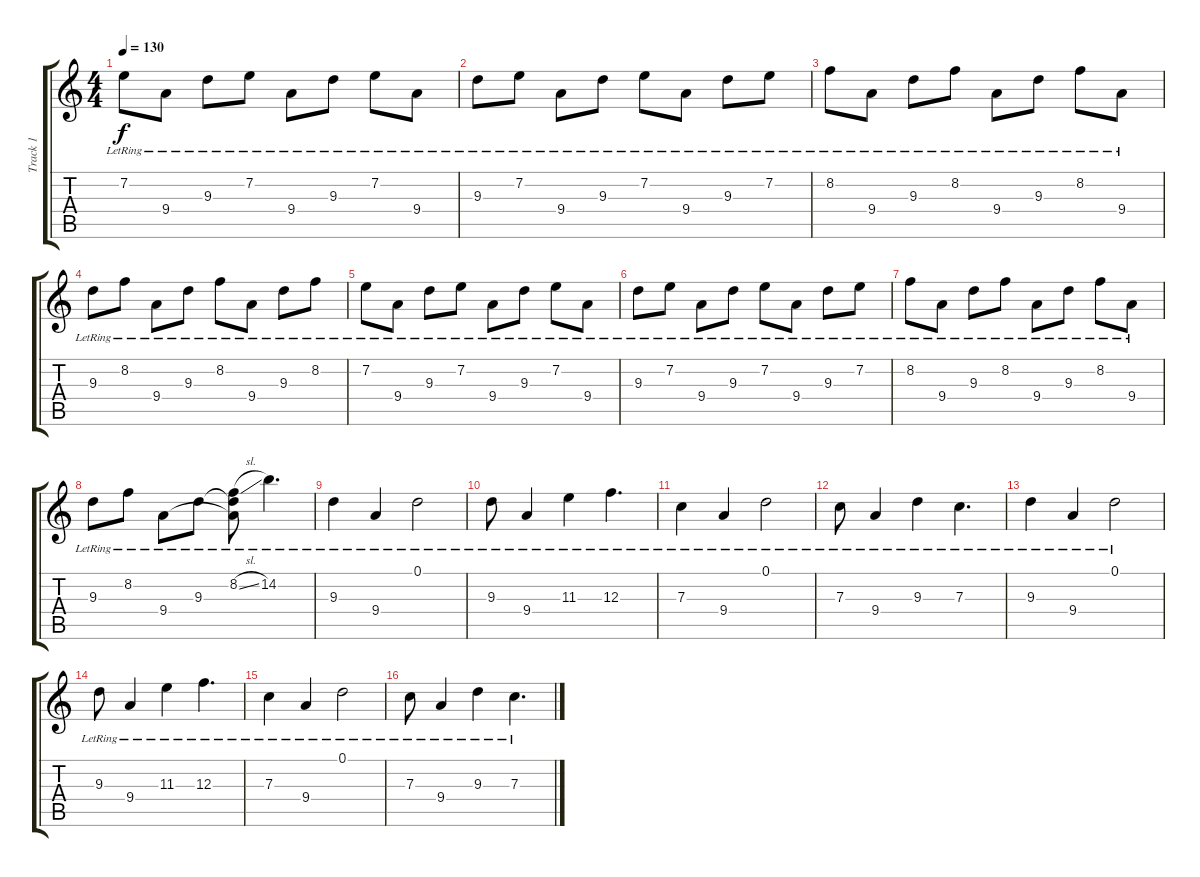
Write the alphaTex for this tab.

\track ("Track 1" "Track 1") {instrument electricguitarclean}
\staff {score tabs}
\tuning (D4 A3 F3 C3 G2 C2) {hide}
\ts (4 4)
\tempo 130
\clef g2
\ks c
7.2{lr}.8{dy f} 9.4{lr}.8 9.3{lr}.8 7.2{lr}.8 9.4{lr}.8 9.3{lr}.8 7.2{lr}.8 9.4{lr}.8 |
9.3{lr}.8 7.2{lr}.8 9.4{lr}.8 9.3{lr}.8 7.2{lr}.8 9.4{lr}.8 9.3{lr}.8 7.2{lr}.8 |
8.2{lr}.8 9.4{lr}.8 9.3{lr}.8 8.2{lr}.8 9.4{lr}.8 9.3{lr}.8 8.2{lr}.8 9.4{lr}.8 |
9.3{lr}.8 8.2{lr}.8 9.4{lr}.8 9.3{lr}.8 8.2{lr}.8 9.4{lr}.8 9.3{lr}.8 8.2{lr}.8 |
7.2{lr}.8 9.4{lr}.8 9.3{lr}.8 7.2{lr}.8 9.4{lr}.8 9.3{lr}.8 7.2{lr}.8 9.4{lr}.8 |
9.3{lr}.8 7.2{lr}.8 9.4{lr}.8 9.3{lr}.8 7.2{lr}.8 9.4{lr}.8 9.3{lr}.8 7.2{lr}.8 |
8.2{lr}.8 9.4{lr}.8 9.3{lr}.8 8.2{lr}.8 9.4{lr}.8 9.3{lr}.8 8.2{lr}.8 9.4{lr}.8 |
9.3{lr}.8 8.2{lr}.8 9.4{lr}.8 9.3{lr}.8 (8.2{sl lr} 9.3{t} 9.4{t}).8 14.2{lr}.4{d} |
9.3{lr}.4 9.4{lr}.4 0.1{lr}.2 |
9.3{lr}.8 9.4{lr}.4 11.3{lr}.4 12.3{lr}.4{d} |
7.3{lr}.4 9.4{lr}.4 0.1{lr}.2 |
7.3{lr}.8 9.4{lr}.4 9.3{lr}.4 7.3{lr}.4{d} |
9.3{lr}.4 9.4{lr}.4 0.1{lr}.2 |
9.3{lr}.8 9.4{lr}.4 11.3{lr}.4 12.3{lr}.4{d} |
7.3{lr}.4 9.4{lr}.4 0.1{lr}.2 |
7.3{lr}.8 9.4{lr}.4 9.3{lr}.4 7.3{lr}.4{d}
